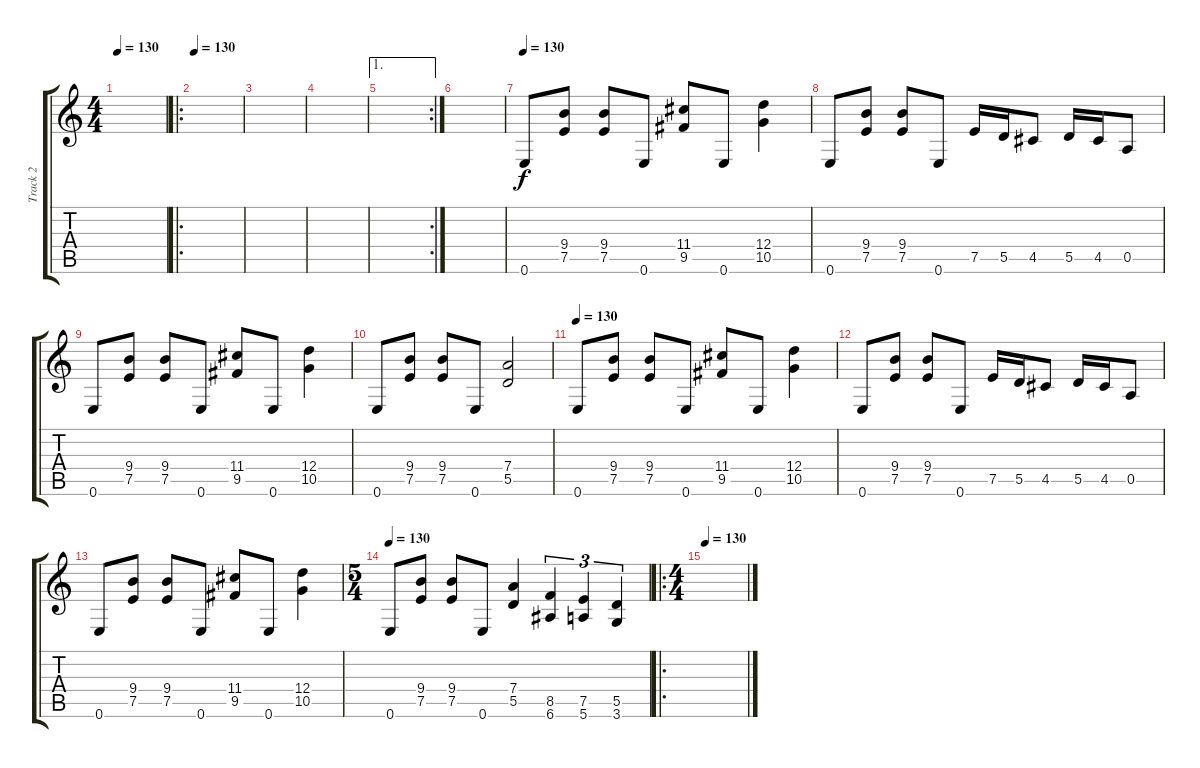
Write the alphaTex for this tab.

\track ("Track 2" "Track 2") {instrument distortionguitar}
\staff {score tabs}
\tuning (E4 B3 G3 D3 A2 E2) {hide}
\ts (4 4)
\tempo 130
\clef g2
\ks c
|
\ro
\tempo 130
|
|
|
\ae 1
\rc 2
|
|
\tempo 130
0.6.8 (9.4 7.5).8 (9.4 7.5).8 0.6.8 (11.4 9.5).8 0.6.8 (12.4 10.5).4 |
0.6.8 (9.4 7.5).8 (9.4 7.5).8 0.6.8 7.5.16 5.5.16 4.5.8 5.5.16 4.5.16 0.5.8 |
0.6.8 (9.4 7.5).8 (9.4 7.5).8 0.6.8 (11.4 9.5).8 0.6.8 (12.4 10.5).4 |
0.6.8 (9.4 7.5).8 (9.4 7.5).8 0.6.8 (7.4 5.5).2 |
\tempo 130
0.6.8 (9.4 7.5).8 (9.4 7.5).8 0.6.8 (11.4 9.5).8 0.6.8 (12.4 10.5).4 |
0.6.8 (9.4 7.5).8 (9.4 7.5).8 0.6.8 7.5.16 5.5.16 4.5.8 5.5.16 4.5.16 0.5.8 |
0.6.8 (9.4 7.5).8 (9.4 7.5).8 0.6.8 (11.4 9.5).8 0.6.8 (12.4 10.5).4 |
\ts (5 4)
\tempo 130
0.6.8 (9.4 7.5).8 (9.4 7.5).8 0.6.8 (7.4 5.5).4 (8.5 6.6).4{tu (3 2)} (7.5 5.6).4{tu (3 2)} (5.5 3.6).4{tu (3 2)} |
\ro
\ts (4 4)
\tempo 130
